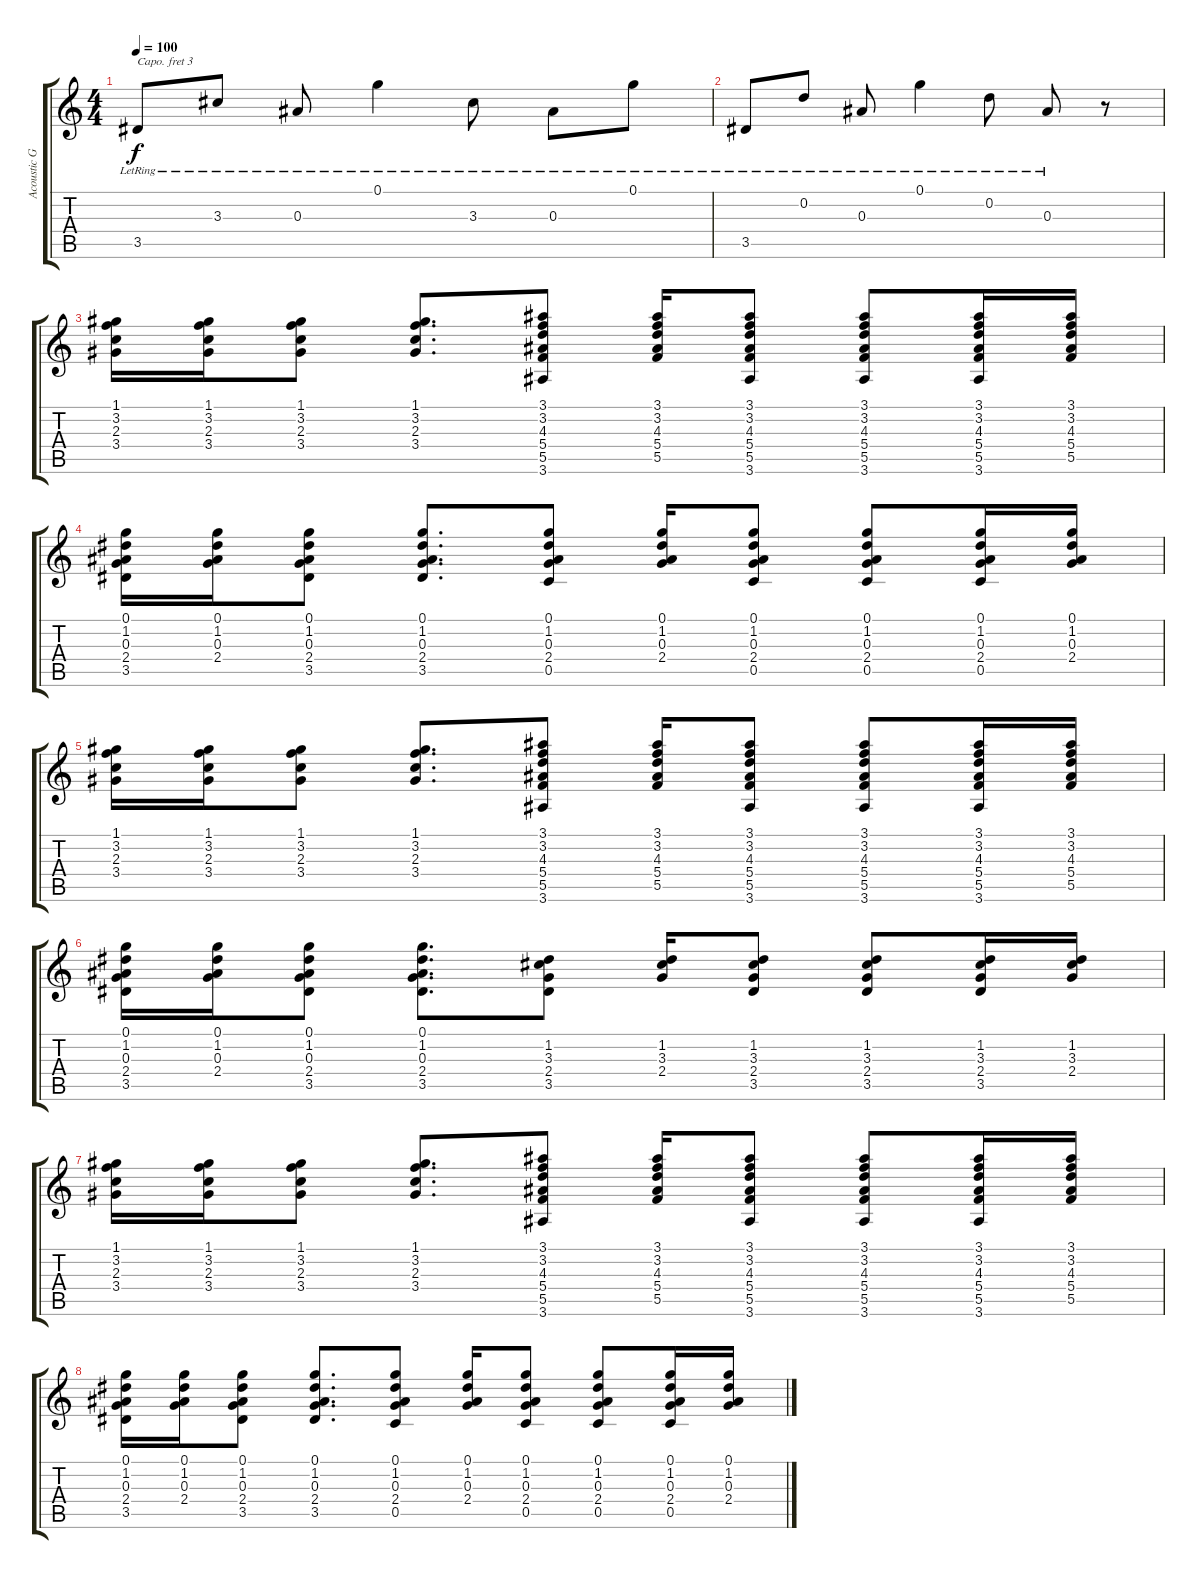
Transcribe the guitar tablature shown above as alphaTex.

\track ("Acoustic Guitar 1" "Acoustic G") {instrument acousticguitarsteel}
\staff {score tabs}
\capo 3
\tuning (E4 B3 G3 D3 A2 E2) {hide}
\ts (4 4)
\tempo 100
\clef g2
\ks c
3.5{lr}.8{dy f} 3.3{lr}.8 0.3{lr}.8 0.1{lr}.4 3.3{lr}.8 0.3{lr}.8 0.1{lr}.8 |
3.5{lr}.8 0.2{lr}.8 0.3{lr}.8 0.1{lr}.4 0.2{lr}.8 0.3{lr}.8 r.8 |
(1.1 3.2 2.3 3.4).16 (1.1 3.2 2.3 3.4).16 (1.1 3.2 2.3 3.4).8 (1.1 3.2 2.3 3.4).8{d} (3.1 3.2 4.3 5.4 5.5 3.6).8 (3.1 3.2 4.3 5.4 5.5).16 (3.1 3.2 4.3 5.4 5.5 3.6).8 (3.1 3.2 4.3 5.4 5.5 3.6).8 (3.1 3.2 4.3 5.4 5.5 3.6).16 (3.1 3.2 4.3 5.4 5.5).16 |
(0.1 1.2 0.3 2.4 3.5).16 (0.1 1.2 0.3 2.4).16 (0.1 1.2 0.3 2.4 3.5).8 (0.1 1.2 0.3 2.4 3.5).8{d} (0.1 1.2 0.3 2.4 0.5).8 (0.1 1.2 0.3 2.4).16 (0.1 1.2 0.3 2.4 0.5).8 (0.1 1.2 0.3 2.4 0.5).8 (0.1 1.2 0.3 2.4 0.5).16 (0.1 1.2 0.3 2.4).16 |
(1.1 3.2 2.3 3.4).16 (1.1 3.2 2.3 3.4).16 (1.1 3.2 2.3 3.4).8 (1.1 3.2 2.3 3.4).8{d} (3.1 3.2 4.3 5.4 5.5 3.6).8 (3.1 3.2 4.3 5.4 5.5).16 (3.1 3.2 4.3 5.4 5.5 3.6).8 (3.1 3.2 4.3 5.4 5.5 3.6).8 (3.1 3.2 4.3 5.4 5.5 3.6).16 (3.1 3.2 4.3 5.4 5.5).16 |
(0.1 1.2 0.3 2.4 3.5).16 (0.1 1.2 0.3 2.4).16 (0.1 1.2 0.3 2.4 3.5).8 (0.1 1.2 0.3 2.4 3.5).8{d} (1.2 3.3 2.4 3.5).8 (1.2 3.3 2.4).16 (1.2 3.3 2.4 3.5).8 (1.2 3.3 2.4 3.5).8 (1.2 3.3 2.4 3.5).16 (1.2 3.3 2.4).16 |
(1.1 3.2 2.3 3.4).16 (1.1 3.2 2.3 3.4).16 (1.1 3.2 2.3 3.4).8 (1.1 3.2 2.3 3.4).8{d} (3.1 3.2 4.3 5.4 5.5 3.6).8 (3.1 3.2 4.3 5.4 5.5).16 (3.1 3.2 4.3 5.4 5.5 3.6).8 (3.1 3.2 4.3 5.4 5.5 3.6).8 (3.1 3.2 4.3 5.4 5.5 3.6).16 (3.1 3.2 4.3 5.4 5.5).16 |
(0.1 1.2 0.3 2.4 3.5).16 (0.1 1.2 0.3 2.4).16 (0.1 1.2 0.3 2.4 3.5).8 (0.1 1.2 0.3 2.4 3.5).8{d} (0.1 1.2 0.3 2.4 0.5).8 (0.1 1.2 0.3 2.4).16 (0.1 1.2 0.3 2.4 0.5).8 (0.1 1.2 0.3 2.4 0.5).8 (0.1 1.2 0.3 2.4 0.5).16 (0.1 1.2 0.3 2.4).16
